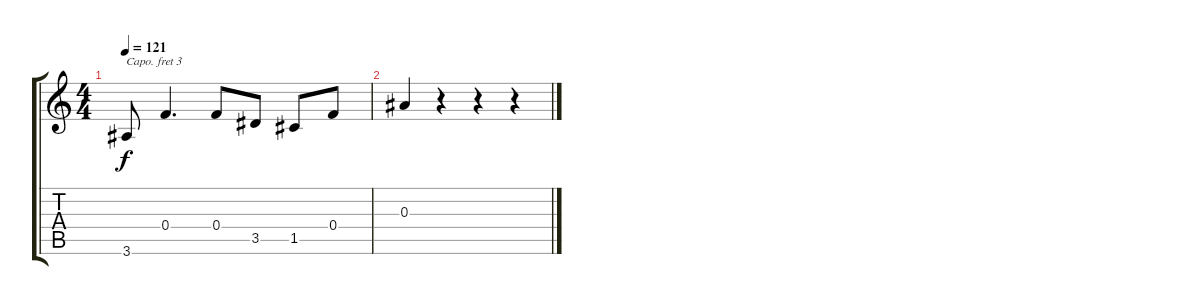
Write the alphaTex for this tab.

\track "" {instrument acousticguitarnylon}
\staff {score tabs}
\capo 3
\tuning (E4 B3 G3 D3 A2 E2) {hide}
\ts (4 4)
\tempo 121
\clef g2
\ks c
3.6.8{dy f} 0.4.4{d} 0.4.8 3.5.8 1.5.8 0.4.8 |
0.3.4 r.4 r.4 r.4
